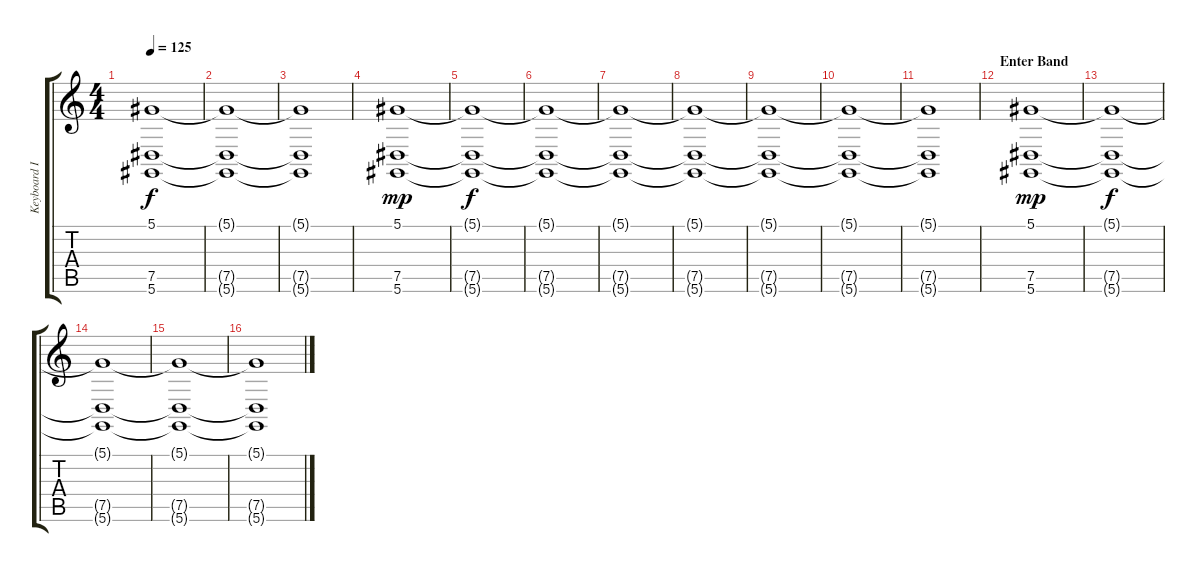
\track ("Keyboard II" "Keyboard I") {instrument stringensemble1}
\staff {score tabs}
\tuning (Eb4 Bb3 Gb3 Db3 Ab2 Eb2) {hide}
\ts (4 4)
\tempo 125
\clef g2
\ks c
(5.1{t} 7.5{t} 5.6{t}).1{dy f} |
(5.1{t} 7.5{t} 5.6{t}).1 |
(5.1{t} 7.5{t} 5.6{t}).1 |
(5.1 7.5 5.6).1{dy mp} |
(5.1{t} 7.5{t} 5.6{t}).1{dy f} |
(5.1{t} 7.5{t} 5.6{t}).1 |
(5.1{t} 7.5{t} 5.6{t}).1 |
(5.1{t} 7.5{t} 5.6{t}).1 |
(5.1{t} 7.5{t} 5.6{t}).1 |
(5.1{t} 7.5{t} 5.6{t}).1 |
(5.1{t} 7.5{t} 5.6{t}).1 |
\section ("" "Enter Band")
(5.1 7.5 5.6).1{dy mp} |
(5.1{t} 7.5{t} 5.6{t}).1{dy f} |
(5.1{t} 7.5{t} 5.6{t}).1 |
(5.1{t} 7.5{t} 5.6{t}).1 |
(5.1{t} 7.5{t} 5.6{t}).1
